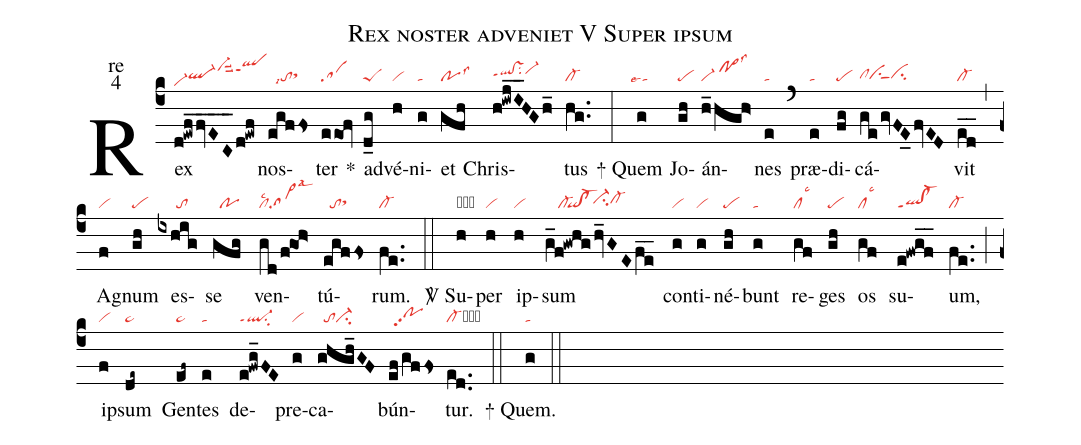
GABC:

name:Rex noster adveniet V Super ipsum;
office-part:re;
mode:4;
nabc-lines:1;
%%
(c4) Rex(d!ewf_fvEC___/d!ewf|vi-hdql-hgvi-hjsuu2qlhjppt1) nos(egffs|//tolsi7sthh)ter(eeof|sa) <sp>*</sp>() ad(d_g|peS)vé(h|vi)ni(g|ta)et(gfh|polss3) Chris(h!iwjI__HGh_|qlhh!vshhppt1su2vi-hi)tus(hg..|cl-) (:) <sp>+</sp> Quem(g|``talse4) Jo(gh|pe)án(h_hgh>|vi-/po>hjlss3)nes(e|ta) (`) præ(e|ta)di(fg|pe)cá(ge/gvFE_0fvED|clhgciShgcihg)vit(ed__|cl-) (,) A(f|vi)gnum(gh|pe) es(ixhig|//////to)se(gfg|//po) ven(gd/f@goh>|cllsc2sa>lsal3)tú(egffs|//tosthh)rum.(fe..|cl-) (::)

<sp>V/</sp> Su(h|obvi)per(h|vi) ip(h|vi)sum(g_f!gwhg/hv_GEfe__|////cl-``qi!cl-``ci-hhcl-hh) con(g|vi)ti(g|vi)né(gh|pe)bunt(g|ta) re(gf|cllsc3)ges(gh|pe) os(gf|cllsc3) su(e!fwgf__|ql!cl-ppt1)um,(fe..|cl-) (;) ip(f|vi)sum(de~|ta>) Gen(ef~|ta>)tes(e|ta) de(e!fwg_FE|ql-ppt1su2)pre(g|vi)ca(ghgh_GF|//toci-)bún(ef/gffs|//pohhpp2)tur.(ed..|cl-cb) (::)

<sp>+</sp> Quem.(g|ta) (::)
